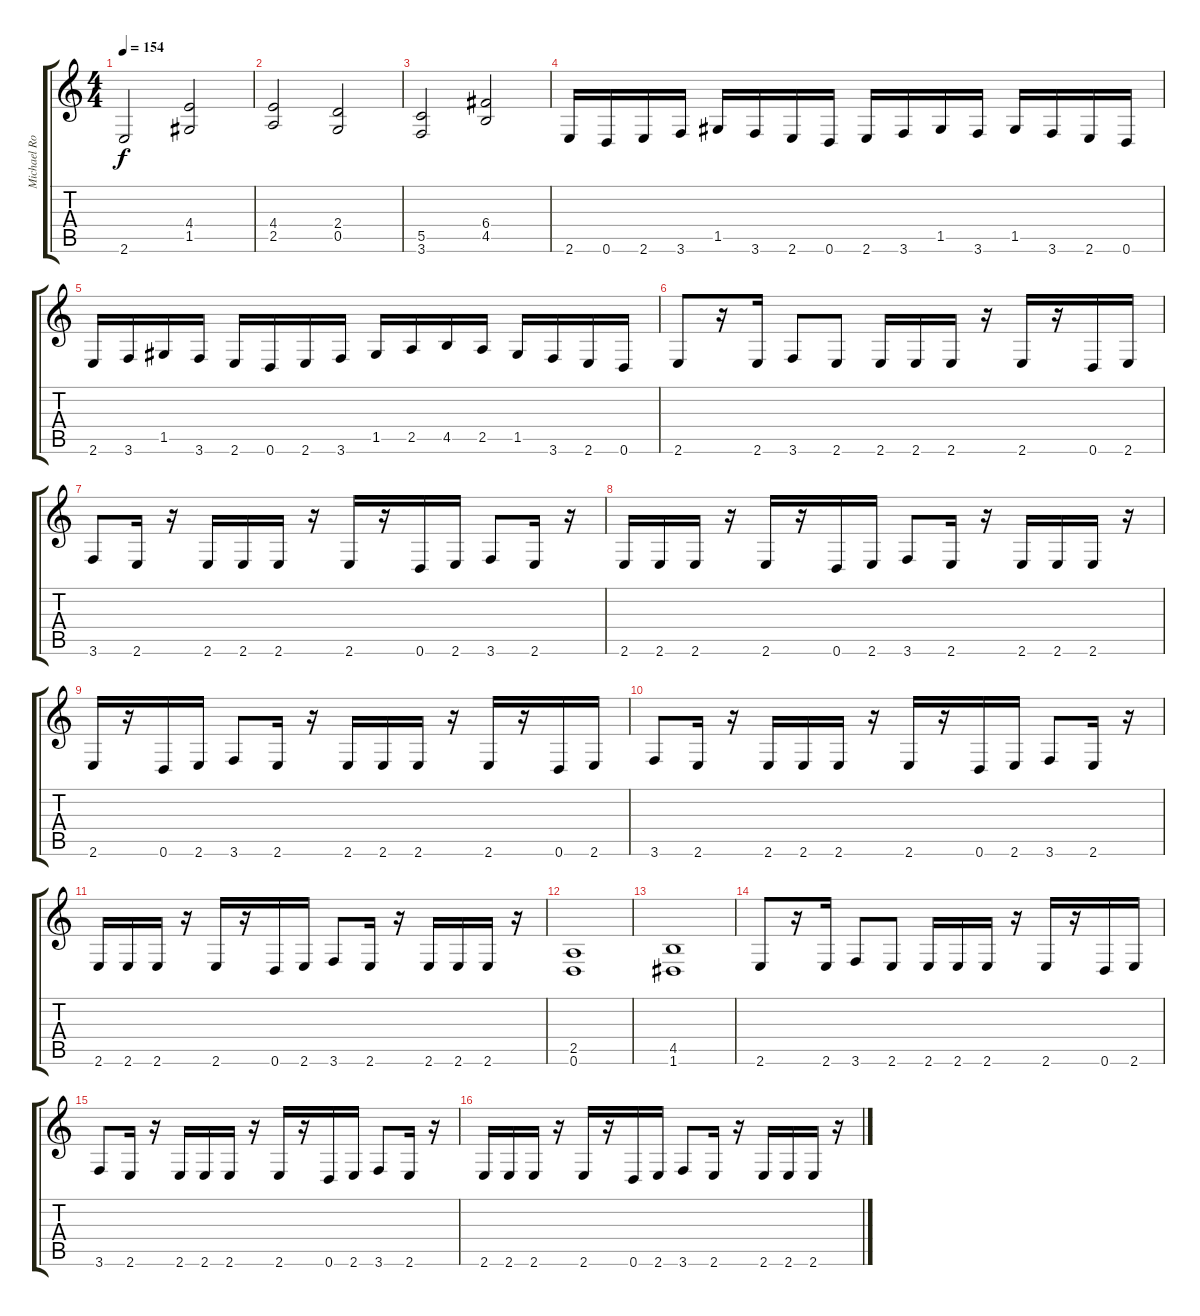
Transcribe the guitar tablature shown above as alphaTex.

\track ("Michael Romeo" "Michael Ro") {instrument distortionguitar}
\staff {score tabs}
\tuning (D4 A3 F3 C3 G2 D2) {hide}
\ts (4 4)
\tempo 154
\clef g2
\ks c
2.6.2{dy f} (4.4 1.5).2 |
(4.4 2.5).2 (2.4 0.5).2 |
(5.5 3.6).2 (6.4 4.5).2 |
2.6.16 0.6.16 2.6.16 3.6.16 1.5.16 3.6.16 2.6.16 0.6.16 2.6.16 3.6.16 1.5.16 3.6.16 1.5.16 3.6.16 2.6.16 0.6.16 |
2.6.16 3.6.16 1.5.16 3.6.16 2.6.16 0.6.16 2.6.16 3.6.16 1.5.16 2.5.16 4.5.16 2.5.16 1.5.16 3.6.16 2.6.16 0.6.16 |
2.6.8 r.16 2.6.16 3.6.8 2.6.8 2.6.16 2.6.16 2.6.16 r.16 2.6.16 r.16 0.6.16 2.6.16 |
3.6.8 2.6.16 r.16 2.6.16 2.6.16 2.6.16 r.16 2.6.16 r.16 0.6.16 2.6.16 3.6.8 2.6.16 r.16 |
2.6.16 2.6.16 2.6.16 r.16 2.6.16 r.16 0.6.16 2.6.16 3.6.8 2.6.16 r.16 2.6.16 2.6.16 2.6.16 r.16 |
2.6.16 r.16 0.6.16 2.6.16 3.6.8 2.6.16 r.16 2.6.16 2.6.16 2.6.16 r.16 2.6.16 r.16 0.6.16 2.6.16 |
3.6.8 2.6.16 r.16 2.6.16 2.6.16 2.6.16 r.16 2.6.16 r.16 0.6.16 2.6.16 3.6.8 2.6.16 r.16 |
2.6.16 2.6.16 2.6.16 r.16 2.6.16 r.16 0.6.16 2.6.16 3.6.8 2.6.16 r.16 2.6.16 2.6.16 2.6.16 r.16 |
(2.5 0.6).1 |
(4.5 1.6).1 |
2.6.8 r.16 2.6.16 3.6.8 2.6.8 2.6.16 2.6.16 2.6.16 r.16 2.6.16 r.16 0.6.16 2.6.16 |
3.6.8 2.6.16 r.16 2.6.16 2.6.16 2.6.16 r.16 2.6.16 r.16 0.6.16 2.6.16 3.6.8 2.6.16 r.16 |
2.6.16 2.6.16 2.6.16 r.16 2.6.16 r.16 0.6.16 2.6.16 3.6.8 2.6.16 r.16 2.6.16 2.6.16 2.6.16 r.16
